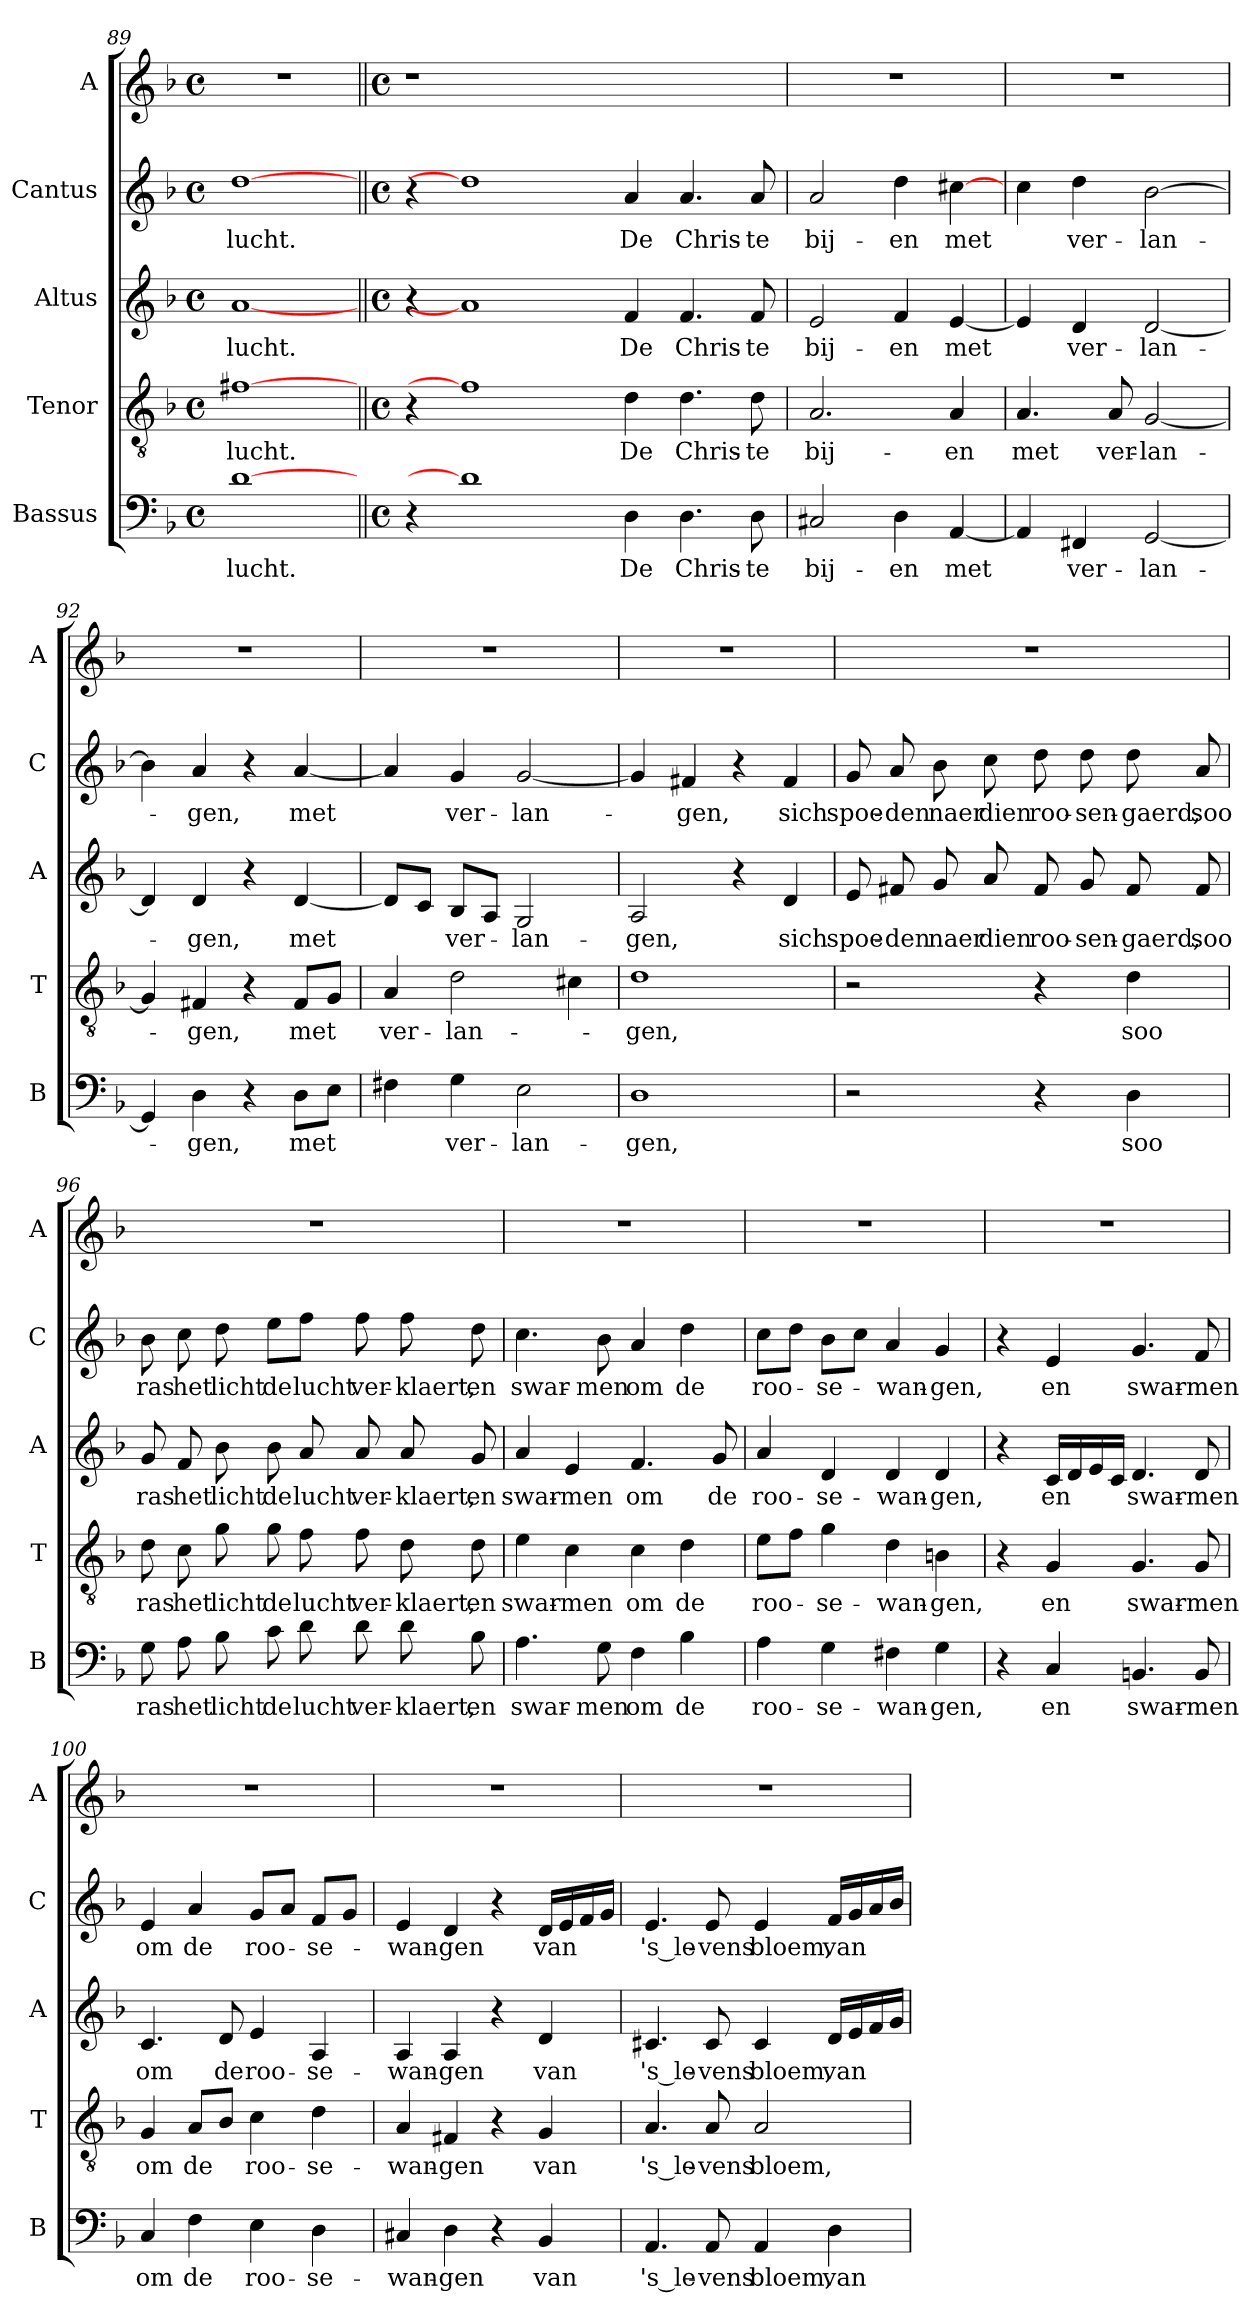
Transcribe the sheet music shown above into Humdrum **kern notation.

**kern	**text	**kern	**text	**kern	**text	**kern	**text	**kern
*part5	*part5	*part4	*part4	*part3	*part3	*part2	*part2	*part1
*staff5	*staff5	*staff4	*staff4	*staff3	*staff3	*staff2	*staff2	*staff1
*I"Bassus	*	*I"Tenor	*	*I"Altus	*	*I"Cantus	*	*I"A
*I'B	*	*I'T	*	*I'A	*	*I'C	*	*I'A
*clefF4	*	*clefGv2	*	*clefG2	*	*clefG2	*	*clefG2
*k[b-]	*	*k[b-]	*	*k[b-]	*	*k[b-]	*	*k[b-]
*F:	*	*F:	*	*F:	*	*F:	*	*F:
*M4/4	*	*M4/4	*	*M4/4	*	*M4/4	*	*M4/4
*met(c)	*	*met(c)	*	*met(c)	*	*met(c)	*	*met(c)
=89	=89	=89	=89	=89	=89	=89	=89	=89
!	!LO:LY:b	!	!LO:LY:b	!	!LO:LY:b	!	!LO:LY:b	!
[1d	lucht.	[1f#X	lucht.	[1a	lucht.	[1dd	lucht.	1r
!!LO:PB:g=z
=89X3||	=89X3||	=89X3||	=89X3||	=89X3||	=89X3||	=89X3||	=89X3||	=89X3||
*M4/4	*	*M4/4	*	*M4/4	*	*M4/4	*	*M4/4
*met(c)	*	*met(c)	*	*met(c)	*	*met(c)	*	*met(c)
4r	.	4r	.	4r	.	4r	.	1r
1d]	.	1f#]	.	1a]	.	1dd]	.	.
.	.	.	.	.	.	.	.	1ryy
!	!LO:LY:b	!	!LO:LY:b	!	!LO:LY:b	!	!LO:LY:b	!
4D\	De	4d\	De	4f/	De	4a/	De	.
!	!LO:LY:b	!	!LO:LY:b	!	!LO:LY:b	!	!LO:LY:b	!
4.D\	Chris-	4.d\	Chris-	4.f/	Chris-	4.a/	Chris-	.
!	!LO:LY:b	!	!LO:LY:b	!	!LO:LY:b	!	!LO:LY:b	!
8D\	-te	8d\	-te	8f/	-te	8a/	-te	.
=90	=90	=90	=90	=90	=90	=90	=90	=90
!	!LO:LY:b	!	!LO:LY:b	!	!LO:LY:b	!	!LO:LY:b	!
2C#X/	bij-	2.A/	bij-	2e/	bij-	2a/	bij-	1r
!	!LO:LY:b	!	!	!	!LO:LY:b	!	!LO:LY:b	!
4D\	-en	.	.	4f/	-en	4dd\	-en	.
!	!LO:LY:b	!	!LO:LY:b	!	!LO:LY:b	!	!LO:LY:b	!
[4AA/	met	4A/	-en	[4e/	met	[4cc#X\	met	.
=91	=91	=91	=91	=91	=91	=91	=91	=91
!	!	!	!LO:LY:b	!	!	!	!	!
4AA/]	.	4.A/	met	4e/]	.	4cc\	.	1r
!	!LO:LY:b	!	!	!	!LO:LY:b	!	!LO:LY:b	!
4FF#X/	ver-	.	.	4d/	ver-	4dd\	ver-	.
!	!	!	!LO:LY:b	!	!	!	!	!
.	.	8A/	ver-	.	.	.	.	.
!	!LO:LY:b	!	!LO:LY:b	!	!LO:LY:b	!	!LO:LY:b	!
[2GG/	-lan-	[2G/	-lan-	[2d/	-lan-	[2b-\	-lan-	.
=92	=92	=92	=92	=92	=92	=92	=92	=92
4GG/]	.	4G/]	.	4d/]	.	4b-\]	.	1r
!	!LO:LY:b	!	!LO:LY:b	!	!LO:LY:b	!	!LO:LY:b	!
4D\	-gen,	4F#X/	-gen,	4d/	-gen,	4a/	-gen,	.
4r	.	4r	.	4r	.	4r	.	.
!	!LO:LY:b	!	!LO:LY:b	!	!LO:LY:b	!	!LO:LY:b	!
8D\L	met	8F#/L	met	[4d/	met	[4a/	met	.
8E\J	.	8G/J	.	.	.	.	.	.
!!LO:LB:g=z
=93	=93	=93	=93	=93	=93	=93	=93	=93
!	!	!	!LO:LY:b	!	!	!	!	!
4F#X\	.	4A/	ver-	8d/L]	.	4a/]	.	1r
.	.	.	.	8c/J	.	.	.	.
!	!LO:LY:b	!	!LO:LY:b	!	!LO:LY:b	!	!LO:LY:b	!
4G\	ver-	2d\	-lan-	8B-/L	ver-	4g/	ver-	.
.	.	.	.	8A/J	.	.	.	.
!	!LO:LY:b	!	!	!	!LO:LY:b	!	!LO:LY:b	!
2E\	-lan-	.	.	2G/	-lan-	[2g/	-lan-	.
.	.	4c#X\	.	.	.	.	.	.
=94	=94	=94	=94	=94	=94	=94	=94	=94
!	!LO:LY:b	!	!LO:LY:b	!	!LO:LY:b	!	!	!
1D	-gen,	1d	-gen,	2A/	-gen,	4g/]	.	1r
!	!	!	!	!	!	!	!LO:LY:b	!
.	.	.	.	.	.	4f#X/	-gen,	.
.	.	.	.	4r	.	4r	.	.
!	!	!	!	!	!LO:LY:b	!	!LO:LY:b	!
.	.	.	.	4d/	sich	4f#/	sich	.
=95	=95	=95	=95	=95	=95	=95	=95	=95
!	!	!	!	!	!LO:LY:b	!	!LO:LY:b	!
2r	.	2r	.	8e/	spoe-	8g/	spoe-	1r
!	!	!	!	!	!LO:LY:b	!	!LO:LY:b	!
.	.	.	.	8f#X/	-den	8a/	-den	.
!	!	!	!	!	!LO:LY:b	!	!LO:LY:b	!
.	.	.	.	8g/	naer	8b-\	naer	.
!	!	!	!	!	!LO:LY:b	!	!LO:LY:b	!
.	.	.	.	8a/	dien	8cc\	dien	.
!	!	!	!	!	!LO:LY:b	!	!LO:LY:b	!
4r	.	4r	.	8f#/	roo-	8dd\	roo-	.
!	!	!	!	!	!LO:LY:b	!	!LO:LY:b	!
.	.	.	.	8g/	-sen-	8dd\	-sen-	.
!	!LO:LY:b	!	!LO:LY:b	!	!LO:LY:b	!	!LO:LY:b	!
4D\	soo	4d\	soo	8f#/	-gaerd,	8dd\	-gaerd,	.
!	!	!	!	!	!LO:LY:b	!	!LO:LY:b	!
.	.	.	.	8f#/	soo	8a/	soo	.
!!LO:LB:g=z
=96	=96	=96	=96	=96	=96	=96	=96	=96
!	!LO:LY:b	!	!LO:LY:b	!	!LO:LY:b	!	!LO:LY:b	!
8G\	ras	8d\	ras	8g/	ras	8b-\	ras	1r
!	!LO:LY:b	!	!LO:LY:b	!	!LO:LY:b	!	!LO:LY:b	!
8A\	het	8c\	het	8f/	het	8cc\	het	.
!	!LO:LY:b	!	!LO:LY:b	!	!LO:LY:b	!	!LO:LY:b	!
8B-\	licht	8g\	licht	8b-\	licht	8dd\	licht	.
!	!LO:LY:b	!	!LO:LY:b	!	!LO:LY:b	!	!LO:LY:b	!
8c\	de	8g\	de	8b-\	de	8ee\L	de	.
!	!LO:LY:b	!	!LO:LY:b	!	!LO:LY:b	!	!LO:LY:b	!
8d\	lucht	8f\	lucht	8a/	lucht	8ff\J	lucht	.
!	!LO:LY:b	!	!LO:LY:b	!	!LO:LY:b	!	!LO:LY:b	!
8d\	ver-	8f\	ver-	8a/	ver-	8ff\	ver-	.
!	!LO:LY:b	!	!LO:LY:b	!	!LO:LY:b	!	!LO:LY:b	!
8d\	-klaert,	8d\	-klaert,	8a/	-klaert,	8ff\	-klaert,	.
!	!LO:LY:b	!	!LO:LY:b	!	!LO:LY:b	!	!LO:LY:b	!
8B-\	en	8d\	en	8g/	en	8dd\	en	.
=97	=97	=97	=97	=97	=97	=97	=97	=97
!	!LO:LY:b	!	!LO:LY:b	!	!LO:LY:b	!	!LO:LY:b	!
4.A\	swar-	4e\	swar-	4a/	swar-	4.cc\	swar-	1r
!	!	!	!LO:LY:b	!	!LO:LY:b	!	!	!
.	.	4c\	-men	4e/	-men	.	.	.
!	!LO:LY:b	!	!	!	!	!	!LO:LY:b	!
8G\	-men	.	.	.	.	8b-\	-men	.
!	!LO:LY:b	!	!LO:LY:b	!	!LO:LY:b	!	!LO:LY:b	!
4F\	om	4c\	om	4.f/	om	4a/	om	.
!	!LO:LY:b	!	!LO:LY:b	!	!	!	!LO:LY:b	!
4B-\	de	4d\	de	.	.	4dd\	de	.
!	!	!	!	!	!LO:LY:b	!	!	!
.	.	.	.	8g/	de	.	.	.
=98	=98	=98	=98	=98	=98	=98	=98	=98
!	!LO:LY:b	!	!LO:LY:b	!	!LO:LY:b	!	!LO:LY:b	!
4A\	roo-	8e\L	roo-	4a/	roo-	8cc\L	roo-	1r
.	.	8f\J	.	.	.	8dd\J	.	.
!	!LO:LY:b	!	!LO:LY:b	!	!LO:LY:b	!	!LO:LY:b	!
4G\	-se-	4g\	-se-	4d/	-se-	8b-\L	-se-	.
.	.	.	.	.	.	8cc\J	.	.
!	!LO:LY:b	!	!LO:LY:b	!	!LO:LY:b	!	!LO:LY:b	!
4F#X\	-wan-	4d\	-wan-	4d/	-wan-	4a/	-wan-	.
!	!LO:LY:b	!	!LO:LY:b	!	!LO:LY:b	!	!LO:LY:b	!
4G\	-gen,	4Bn\	-gen,	4d/	-gen,	4g/	-gen,	.
!!LO:PB:g=z
=99	=99	=99	=99	=99	=99	=99	=99	=99
4r	.	4r	.	4r	.	4r	.	1r
!	!LO:LY:b	!	!LO:LY:b	!	!LO:LY:b	!	!LO:LY:b	!
4C/	en	4G/	en	16c/LL	en	4e/	en	.
.	.	.	.	16d/	.	.	.	.
.	.	.	.	16e/	.	.	.	.
.	.	.	.	16c/JJ	.	.	.	.
!	!LO:LY:b	!	!LO:LY:b	!	!LO:LY:b	!	!LO:LY:b	!
4.BBn/	swar-	4.G/	swar-	4.d/	swar-	4.g/	swar-	.
!	!LO:LY:b	!	!LO:LY:b	!	!LO:LY:b	!	!LO:LY:b	!
8BB/	-men	8G/	-men	8d/	-men	8f/	-men	.
=100	=100	=100	=100	=100	=100	=100	=100	=100
!	!LO:LY:b	!	!LO:LY:b	!	!LO:LY:b	!	!LO:LY:b	!
4C/	om	4G/	om	4.c/	om	4e/	om	1r
!	!LO:LY:b	!	!LO:LY:b	!	!	!	!LO:LY:b	!
4F\	de	8A/L	de	.	.	4a/	de	.
!	!	!	!	!	!LO:LY:b	!	!	!
.	.	8B-/J	.	8d/	de	.	.	.
!	!LO:LY:b	!	!LO:LY:b	!	!LO:LY:b	!	!LO:LY:b	!
4E\	roo-	4c\	roo-	4e/	roo-	8g/L	roo-	.
.	.	.	.	.	.	8a/J	.	.
!	!LO:LY:b	!	!LO:LY:b	!	!LO:LY:b	!	!LO:LY:b	!
4D\	-se-	4d\	-se-	4A/	-se-	8f/L	-se-	.
.	.	.	.	.	.	8g/J	.	.
=101	=101	=101	=101	=101	=101	=101	=101	=101
!	!LO:LY:b	!	!LO:LY:b	!	!LO:LY:b	!	!LO:LY:b	!
4C#X/	-wan-	4A/	-wan-	4A/	-wan-	4e/	-wan-	1r
!	!LO:LY:b	!	!LO:LY:b	!	!LO:LY:b	!	!LO:LY:b	!
4D\	-gen	4F#X/	-gen	4A/	-gen	4d/	-gen	.
4r	.	4r	.	4r	.	4r	.	.
!	!LO:LY:b	!	!LO:LY:b	!	!LO:LY:b	!	!LO:LY:b	!
4BB-/	van	4G/	van	4d/	van	16d/LL	van	.
.	.	.	.	.	.	16e/	.	.
.	.	.	.	.	.	16f/	.	.
.	.	.	.	.	.	16g/JJ	.	.
=102	=102	=102	=102	=102	=102	=102	=102	=102
!	!LO:LY:b	!	!LO:LY:b	!	!LO:LY:b	!	!LO:LY:b	!
4.AA/	's_le-	4.A/	's_le-	4.c#X/	's_le-	4.e/	's_le-	1r
!	!LO:LY:b	!	!LO:LY:b	!	!LO:LY:b	!	!LO:LY:b	!
8AA/	-vens	8A/	-vens	8c#/	-vens	8e/	-vens	.
!	!LO:LY:b	!	!LO:LY:b	!	!LO:LY:b	!	!LO:LY:b	!
4AA/	bloem,	2A/	bloem,	4c#/	bloem,	4e/	bloem,	.
!	!LO:LY:b	!	!	!	!LO:LY:b	!	!LO:LY:b	!
4D\	van	.	.	16d/LL	van	16f/LL	van	.
.	.	.	.	16e/	.	16g/	.	.
.	.	.	.	16f/	.	16a/	.	.
.	.	.	.	16g/JJ	.	16b-/JJ	.	.
=	=	=	=	=	=	=	=	=
*-	*-	*-	*-	*-	*-	*-	*-	*-
